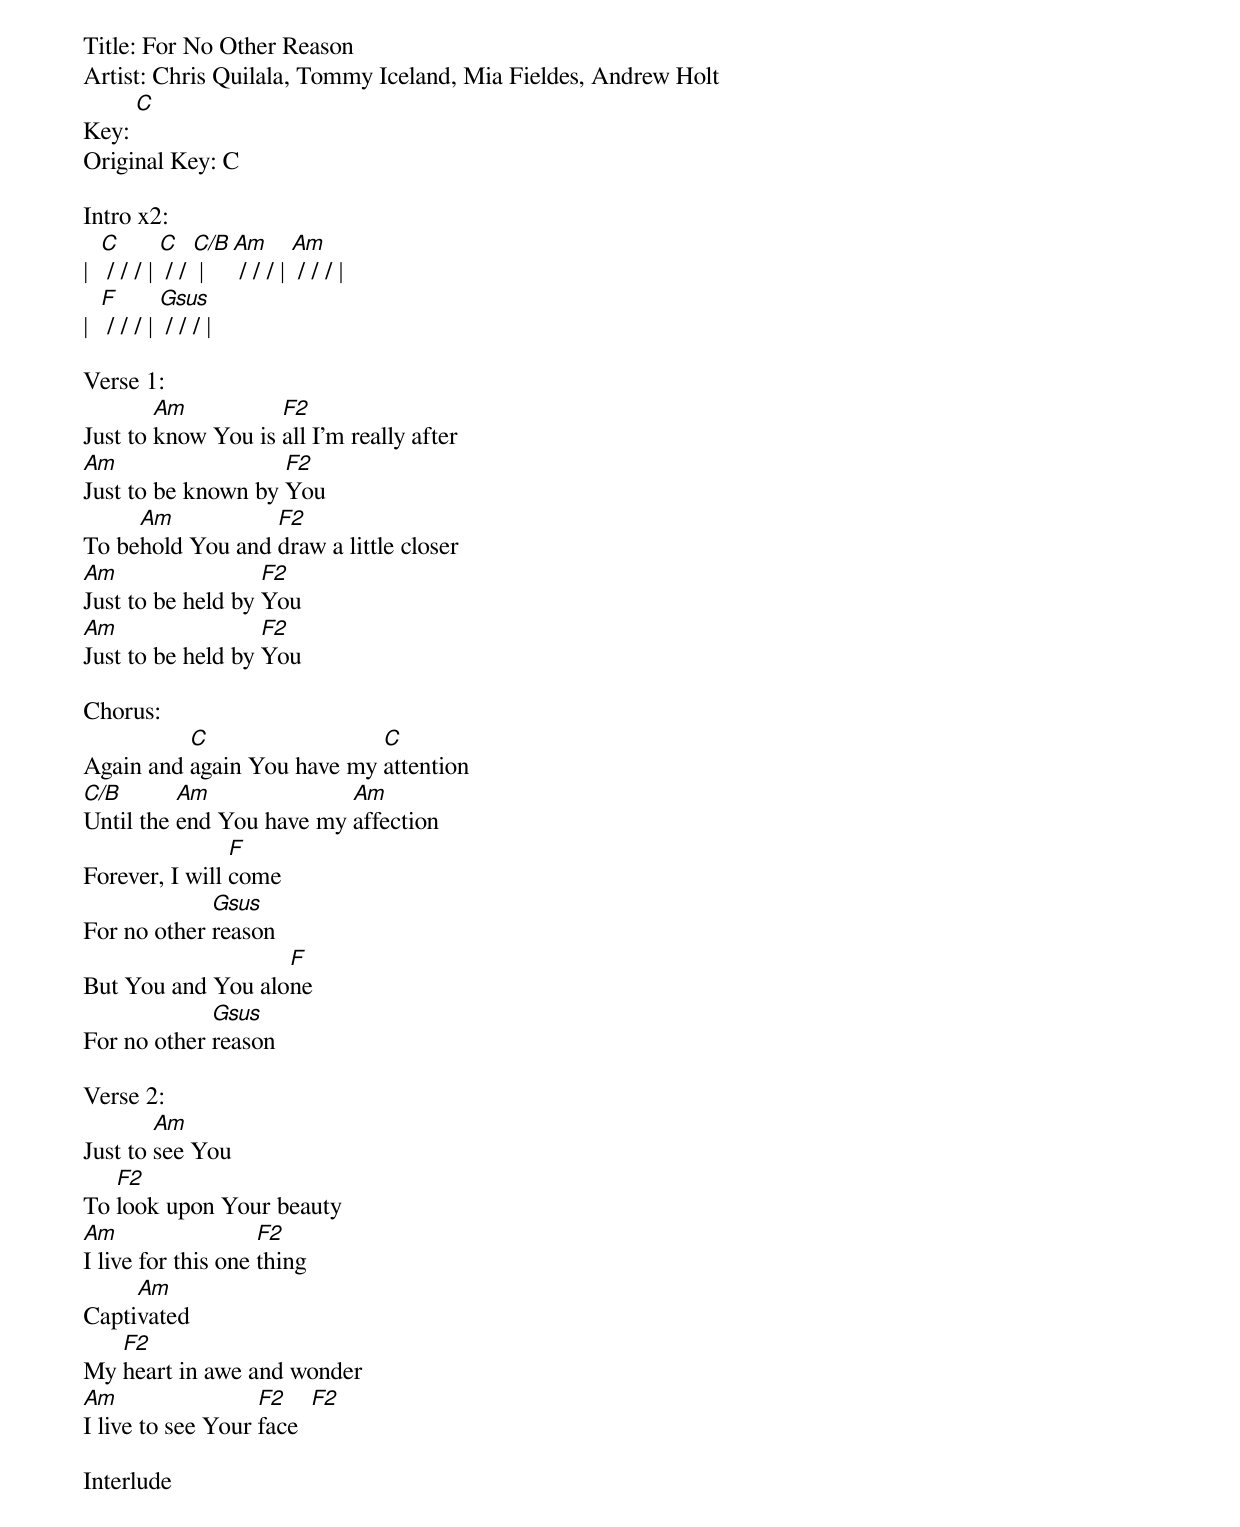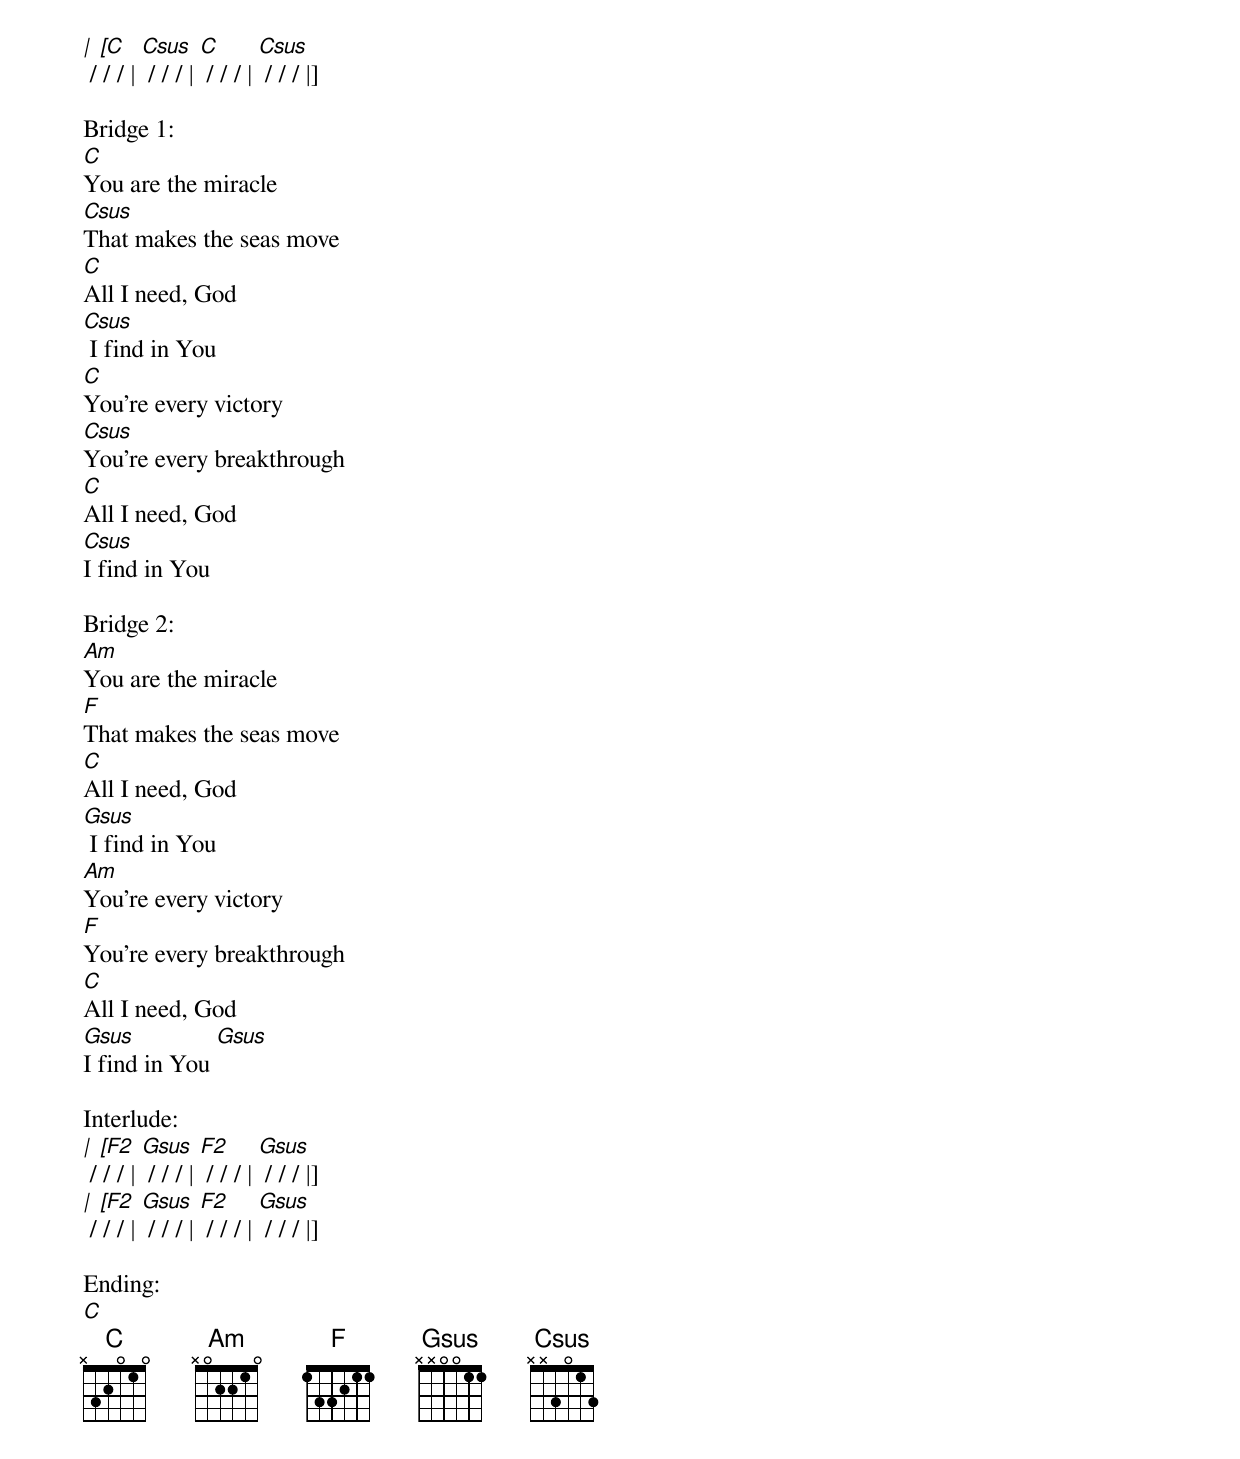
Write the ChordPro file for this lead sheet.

Title: For No Other Reason
Artist: Chris Quilala, Tommy Iceland, Mia Fieldes, Andrew Holt
Key: [C]
Original Key: C

Intro x2:
|  [C] / / / | [C] / / [C/B] | [Am] / / / | [Am] / / / |
|  [F] / / / | [Gsus] / / / |

Verse 1:
Just to [Am]know You is [F2]all I'm really after
[Am]Just to be known by [F2]You
To be[Am]hold You and [F2]draw a little closer
[Am]Just to be held by [F2]You
[Am]Just to be held by [F2]You

Chorus:
Again and [C]again You have my [C]attention
[C/B]Until the [Am]end You have my [Am]affection
Forever, I will [F]come
For no other [Gsus]reason
But You and You alo[F]ne
For no other [Gsus]reason

Verse 2:
Just to [Am]see You
To [F2]look upon Your beauty
[Am]I live for this one [F2]thing
Capti[Am]vated
My [F2]heart in awe and wonder
[Am]I live to see Your [F2]face  [F2]

Interlude
[|  [C] / / / | [Csus] / / / | [C] / / / | [Csus] / / / |]

Bridge 1:
[C]You are the miracle
[Csus]That makes the seas move
[C]All I need, God
[Csus] I find in You
[C]You're every victory
[Csus]You're every breakthrough
[C]All I need, God
[Csus]I find in You

Bridge 2:
[Am]You are the miracle
[F]That makes the seas move
[C]All I need, God
[Gsus] I find in You
[Am]You're every victory
[F]You're every breakthrough
[C]All I need, God
[Gsus]I find in You [Gsus]

Interlude:
[|  [F2] / / / | [Gsus] / / / | [F2] / / / | [Gsus] / / / |]
[|  [F2] / / / | [Gsus] / / / | [F2] / / / | [Gsus] / / / |]

Ending:
[C]
